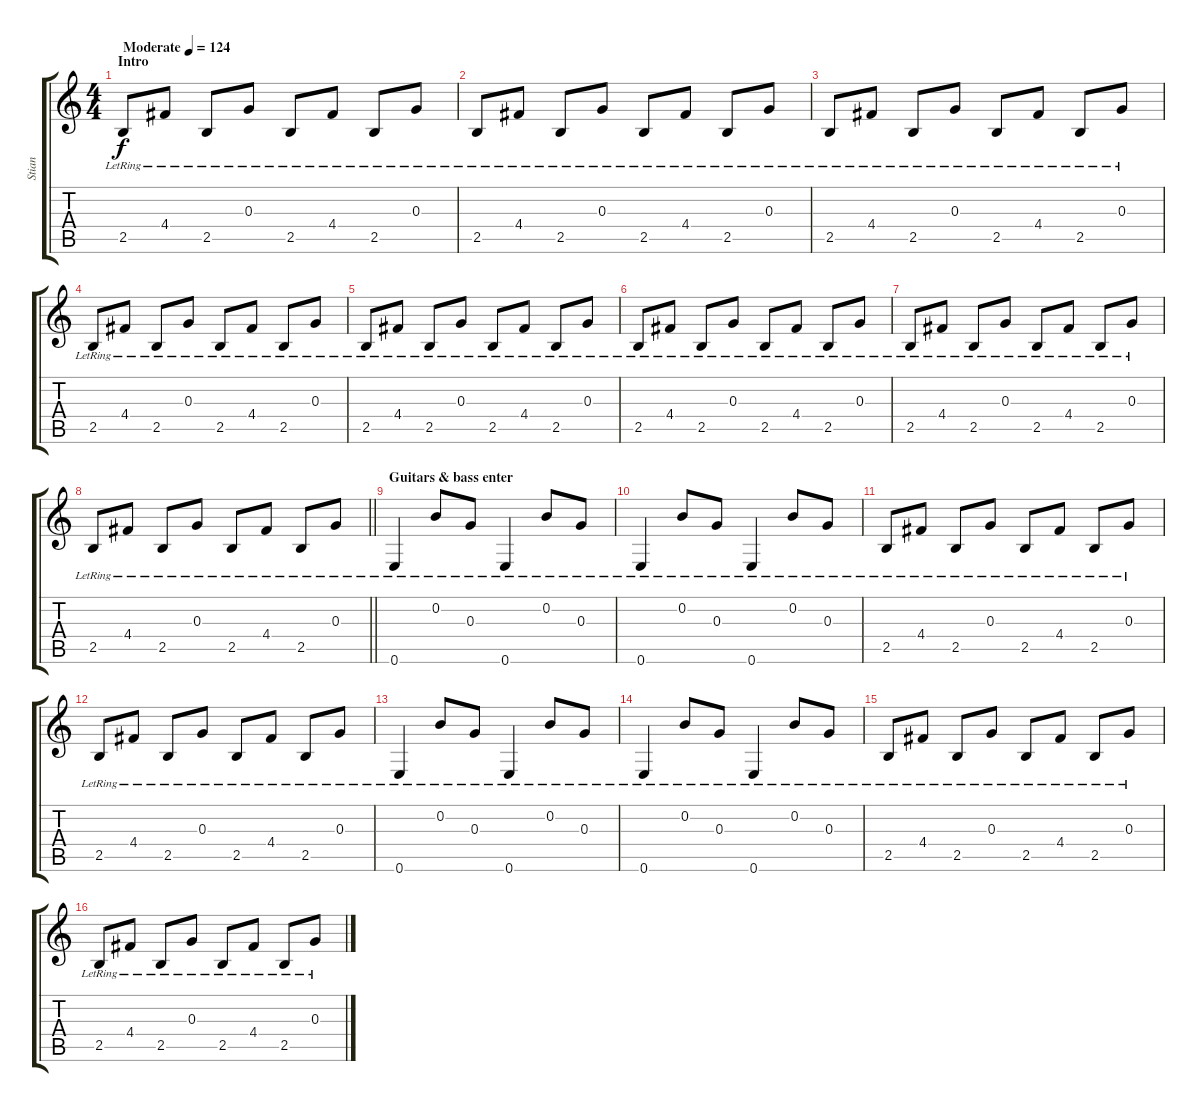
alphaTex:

\track ("Stian" "Stian") {instrument electricguitarjazz}
\staff {score tabs}
\tuning (E4 B3 G3 D3 A2 E2) {hide}
\ts (4 4)
\section ("" "Intro")
\tempo (124 "Moderate")
\clef g2
\ks c
2.5{lr}.8{dy f instrument electricguitarjazz} 4.4{lr}.8 2.5{lr}.8 0.3{lr}.8 2.5{lr}.8 4.4{lr}.8 2.5{lr}.8 0.3{lr}.8 |
2.5{lr}.8 4.4{lr}.8 2.5{lr}.8 0.3{lr}.8 2.5{lr}.8 4.4{lr}.8 2.5{lr}.8 0.3{lr}.8 |
2.5{lr}.8 4.4{lr}.8 2.5{lr}.8 0.3{lr}.8 2.5{lr}.8 4.4{lr}.8 2.5{lr}.8 0.3{lr}.8 |
2.5{lr}.8 4.4{lr}.8 2.5{lr}.8 0.3{lr}.8 2.5{lr}.8 4.4{lr}.8 2.5{lr}.8 0.3{lr}.8 |
2.5{lr}.8 4.4{lr}.8 2.5{lr}.8 0.3{lr}.8 2.5{lr}.8 4.4{lr}.8 2.5{lr}.8 0.3{lr}.8 |
2.5{lr}.8 4.4{lr}.8 2.5{lr}.8 0.3{lr}.8 2.5{lr}.8 4.4{lr}.8 2.5{lr}.8 0.3{lr}.8 |
2.5{lr}.8 4.4{lr}.8 2.5{lr}.8 0.3{lr}.8 2.5{lr}.8 4.4{lr}.8 2.5{lr}.8 0.3{lr}.8 |
\barLineRight lightlight
2.5{lr}.8 4.4{lr}.8 2.5{lr}.8 0.3{lr}.8 2.5{lr}.8 4.4{lr}.8 2.5{lr}.8 0.3{lr}.8 |
\section ("" "Guitars & bass enter")
0.6{lr}.4 0.2{lr}.8 0.3{lr}.8 0.6{lr}.4 0.2{lr}.8 0.3{lr}.8 |
0.6{lr}.4 0.2{lr}.8 0.3{lr}.8 0.6{lr}.4 0.2{lr}.8 0.3{lr}.8 |
2.5{lr}.8 4.4{lr}.8 2.5{lr}.8 0.3{lr}.8 2.5{lr}.8 4.4{lr}.8 2.5{lr}.8 0.3{lr}.8 |
2.5{lr}.8 4.4{lr}.8 2.5{lr}.8 0.3{lr}.8 2.5{lr}.8 4.4{lr}.8 2.5{lr}.8 0.3{lr}.8 |
0.6{lr}.4 0.2{lr}.8 0.3{lr}.8 0.6{lr}.4 0.2{lr}.8 0.3{lr}.8 |
0.6{lr}.4 0.2{lr}.8 0.3{lr}.8 0.6{lr}.4 0.2{lr}.8 0.3{lr}.8 |
2.5{lr}.8 4.4{lr}.8 2.5{lr}.8 0.3{lr}.8 2.5{lr}.8 4.4{lr}.8 2.5{lr}.8 0.3{lr}.8 |
2.5{lr}.8 4.4{lr}.8 2.5{lr}.8 0.3{lr}.8 2.5{lr}.8 4.4{lr}.8 2.5{lr}.8 0.3{lr}.8
